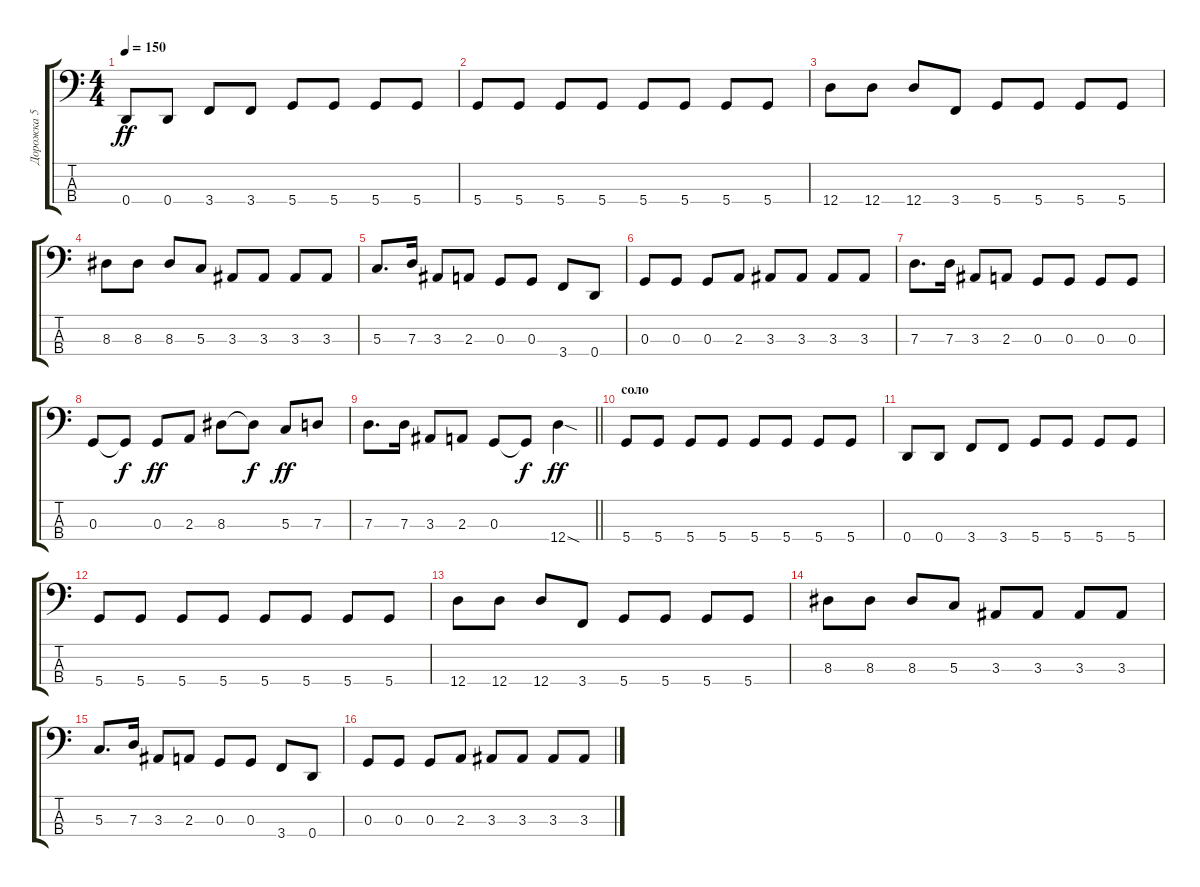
\track ("Дорожка 5" "Дорожка 5") {instrument electricbassfinger}
\staff {score tabs}
\tuning (F2 C2 G1 D1) {hide}
\ts (4 4)
\tempo 150
\clef f4
\ks c
0.4.8{dy ff} 0.4.8 3.4.8 3.4.8 5.4.8 5.4.8 5.4.8 5.4.8 |
5.4.8 5.4.8 5.4.8 5.4.8 5.4.8 5.4.8 5.4.8 5.4.8 |
12.4.8 12.4.8 12.4.8 3.4.8 5.4.8 5.4.8 5.4.8 5.4.8 |
8.3.8 8.3.8 8.3.8 5.3.8 3.3.8 3.3.8 3.3.8 3.3.8 |
5.3.8{d} 7.3.16 3.3.8 2.3.8 0.3.8 0.3.8 3.4.8 0.4.8 |
0.3.8 0.3.8 0.3.8 2.3.8 3.3.8 3.3.8 3.3.8 3.3.8 |
7.3.8{d} 7.3.16 3.3.8 2.3.8 0.3.8 0.3.8 0.3.8 0.3.8 |
0.3.8 0.3{t}.8{dy f} 0.3.8{dy ff} 2.3.8 8.3.8 8.3{t}.8{dy f} 5.3.8{dy ff} 7.3.8 |
\barLineRight lightlight
7.3.8{d} 7.3.16 3.3.8 2.3.8 0.3.8 0.3{t}.8{dy f} 12.4{sod}.4{dy ff} |
\section ("" "соло")
5.4.8 5.4.8 5.4.8 5.4.8 5.4.8 5.4.8 5.4.8 5.4.8 |
0.4.8 0.4.8 3.4.8 3.4.8 5.4.8 5.4.8 5.4.8 5.4.8 |
5.4.8 5.4.8 5.4.8 5.4.8 5.4.8 5.4.8 5.4.8 5.4.8 |
12.4.8 12.4.8 12.4.8 3.4.8 5.4.8 5.4.8 5.4.8 5.4.8 |
8.3.8 8.3.8 8.3.8 5.3.8 3.3.8 3.3.8 3.3.8 3.3.8 |
5.3.8{d} 7.3.16 3.3.8 2.3.8 0.3.8 0.3.8 3.4.8 0.4.8 |
0.3.8 0.3.8 0.3.8 2.3.8 3.3.8 3.3.8 3.3.8 3.3.8
